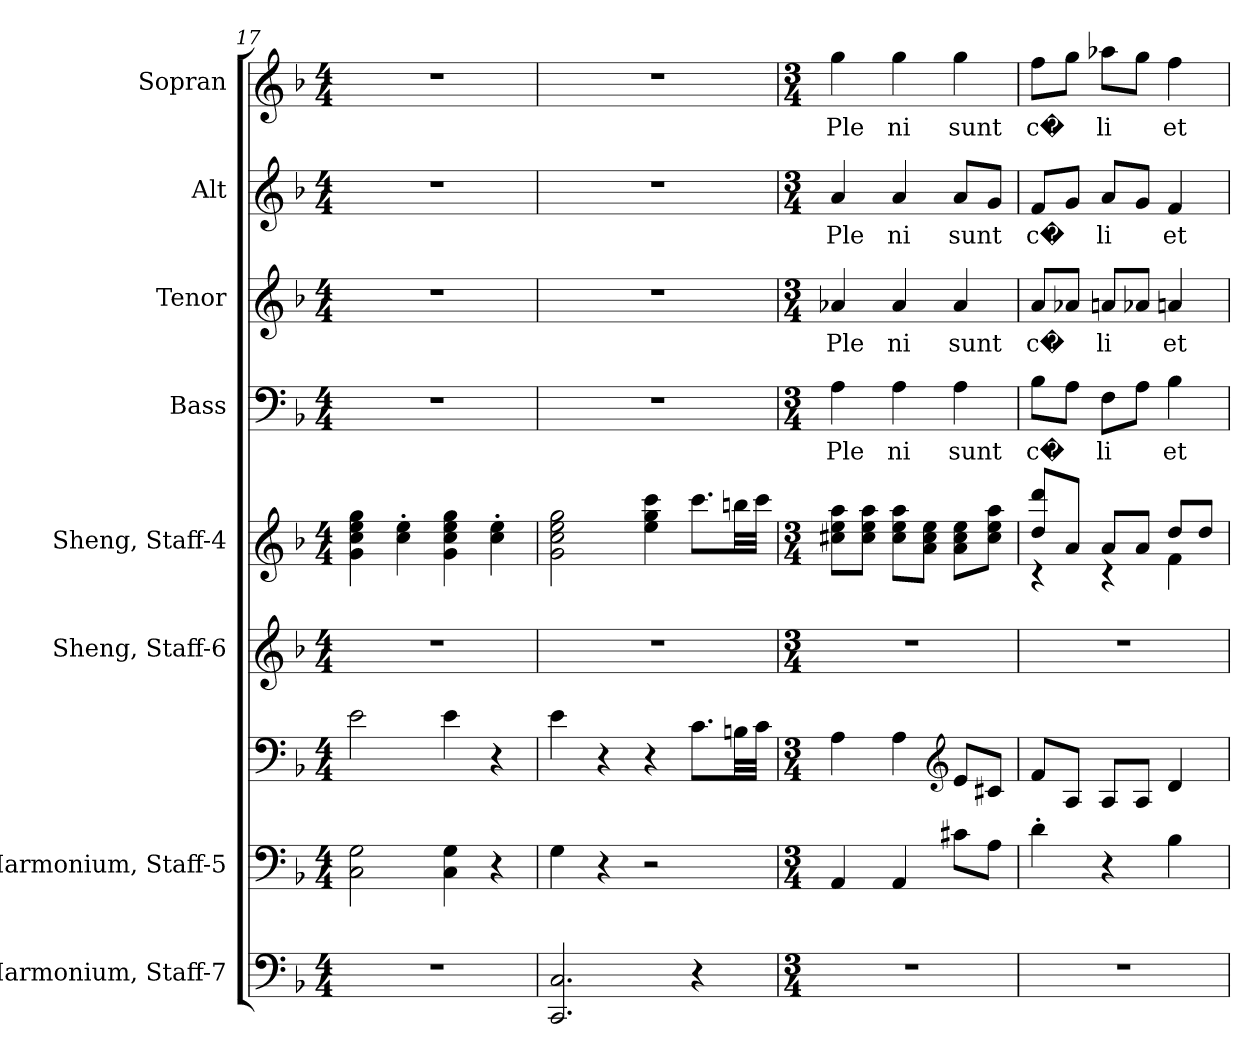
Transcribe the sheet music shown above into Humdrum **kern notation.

**kern	**kern	**kern	**kern	**kern	**kern	**text	**kern	**text	**kern	**text	**kern	**text
*part8	*part7	*part7	*part6	*part5	*part4	*part4	*part3	*part3	*part2	*part2	*part1	*part1
*staff9	*staff8	*staff7	*staff6	*staff5	*staff4	*staff4	*staff3	*staff3	*staff2	*staff2	*staff1	*staff1
*I"Harmonium, Staff-7	*I"Harmonium, Staff-5	*	*I"Sheng, Staff-6	*I"Sheng, Staff-4	*I"Bass	*	*I"Tenor	*	*I"Alt	*	*I"Sopran	*
*	*	*	*	*	*I'Bss	*	*I'Ten	*	*I'Alt	*	*I'Sop	*
!!LO:PB:g=z
*clefF4	*clefF4	*clefF4	*clefG2	*clefG2	*clefF4	*	*clefG2	*	*clefG2	*	*clefG2	*
*	*	*	*	*	*	*	*ITrd4c7	*	*	*	*ITrd2c3	*
*k[b-]	*k[b-]	*k[b-]	*k[b-]	*k[b-]	*k[b-]	*	*k[b-e-]	*	*k[b-]	*	*k[f#c#]	*
*M4/4	*M4/4	*M4/4	*M4/4	*M4/4	*M4/4	*	*M4/4	*	*M4/4	*	*M4/4	*
=17	=17	=17	=17	=17	=17	=17	=17	=17	=17	=17	=17	=17
1r	2C\ 2G\	2e\	1r	4g\ 4cc\ 4ee\ 4gg\	1r	.	1r	.	1r	.	1r	.
.	.	.	.	4cc\' 4ee\'	.	.	.	.	.	.	.	.
.	4C\ 4G\	4e\	.	4g\ 4cc\ 4ee\ 4gg\	.	.	.	.	.	.	.	.
.	4r	4r	.	4cc\' 4ee\'	.	.	.	.	.	.	.	.
=18	=18	=18	=18	=18	=18	=18	=18	=18	=18	=18	=18	=18
2.CC/ 2.C/	4G\	4e\	1r	2g\ 2cc\ 2ee\ 2gg\	1r	.	1r	.	1r	.	1r	.
.	4r	4r	.	.	.	.	.	.	.	.	.	.
.	2r	4r	.	4ee\ 4gg\ 4ccc\	.	.	.	.	.	.	.	.
4r	.	8.c\L	.	8.ccc\L	.	.	.	.	.	.	.	.
.	.	32Bn\LL	.	32bbn\LL	.	.	.	.	.	.	.	.
.	.	32c\JJJ	.	32ccc\JJJ	.	.	.	.	.	.	.	.
=19	=19	=19	=19	=19	=19	=19	=19	=19	=19	=19	=19	=19
*M3/4	*M3/4	*M3/4	*M3/4	*M3/4	*M3/4	*	*M3/4	*	*M3/4	*	*M3/4	*
*	*	*	*	*	*	*	*	*	*	*	*MM108	*
2.r	4AA/	4A\	2.r	8cc#X\ 8ee\ 8aa\L	4A\	Ple	4d-X/	Ple	4a/	Ple	4ee\	Ple
.	.	.	.	8cc#\ 8ee\ 8aa\J	.	.	.	.	.	.	.	.
.	4AA/	4A\	.	8cc#\ 8ee\ 8aa\L	4A\	ni	4d-/	ni	4a/	ni	4ee\	ni
.	.	.	.	8a\ 8cc#\ 8ee\J	.	.	.	.	.	.	.	.
*	*	*clefG2	*	*	*	*	*	*	*	*	*	*
.	8c#X\L	8e/L	.	8a\ 8cc#\ 8ee\L	4A\	sunt	4d-/	sunt	8a/L	sunt	4ee\	sunt
.	8A\J	8c#X/J	.	8cc#\ 8ee\ 8aa\J	.	.	.	.	8g/J	.	.	.
=20	=20	=20	=20	=20	=20	=20	=20	=20	=20	=20	=20	=20
*	*	*	*	*^	*	*	*	*	*	*	*	*
2.r	4d'\	8f/L	2.r	8dd/ 8ddd/L	4r	8B-\L	c�	8d/L	c�	8f/L	c�	8dd\L	c�
.	.	8A/J	.	8a/J	.	8A\J	.	8d-X/J	.	8g/J	.	8ee\J	.
.	4r	8A/L	.	8a/L	4r	8F\L	li	8dn/L	li	8a/L	li	8ffn\L	li
.	.	8A/J	.	8a/J	.	8A\J	.	8d-X/J	.	8g/J	.	8ee\J	.
.	4B-\	4d/	.	8dd/L	4f\	4B-\	et	4dn/	et	4f/	et	4dd\	et
.	.	.	.	8dd/J	.	.	.	.	.	.	.	.	.
*	*	*	*	*v	*v	*	*	*	*	*	*	*	*
=	=	=	=	=	=	=	=	=	=	=	=	=
*-	*-	*-	*-	*-	*-	*-	*-	*-	*-	*-	*-	*-
